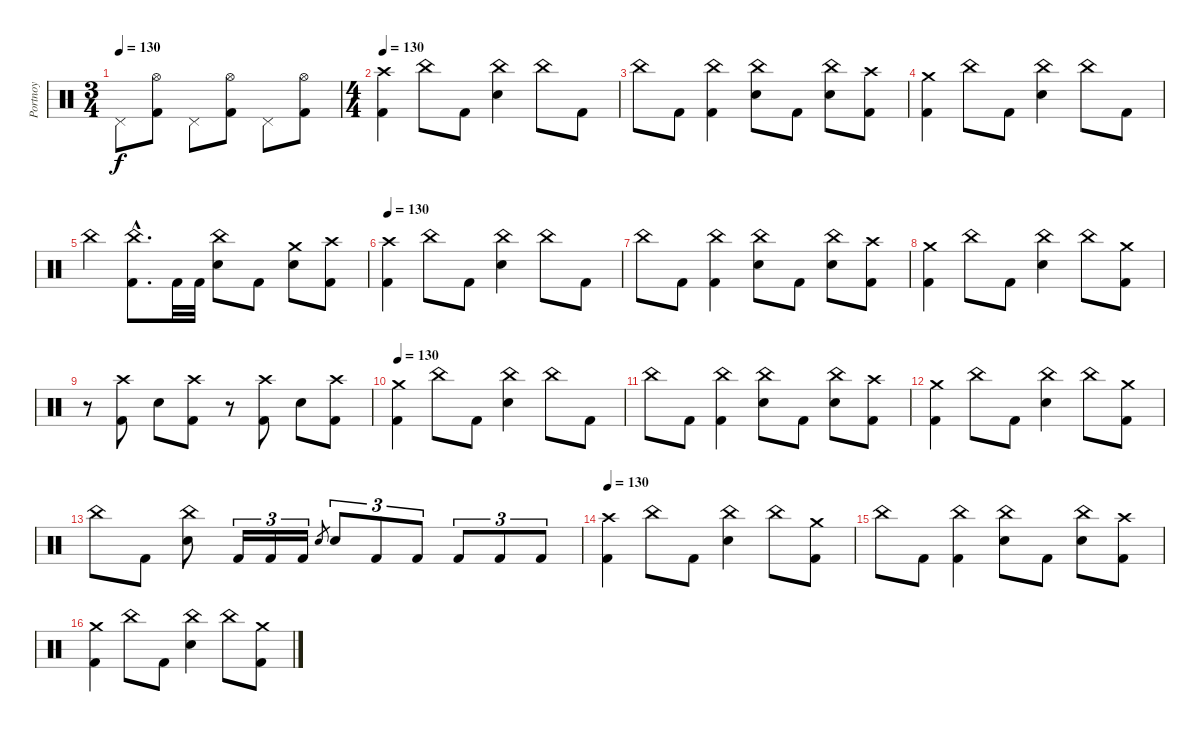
\track ("Portnoy" "Portnoy") {instrument percussion}
\staff {score}
\articulation defaults
\ts (3 4)
\tempo 130
\clef neutral
\ks c "Pedal Hi-Hat (hit)".8{dy f}
("Hi-Hat (open)" "Kick (hit) 2").8 "Pedal Hi-Hat (hit)".8 ("Hi-Hat (open)" "Kick (hit) 2").8 "Pedal Hi-Hat (hit)".8 ("Hi-Hat (open)" "Kick (hit) 2").8 |
\ts (4 4)
\tempo 130
("Crash high (hit)" "Kick (hit) 2").4 "China (hit)".8 "Kick (hit) 2".8 ("China (hit)" "Electric Snare (hit)").4 "China (hit)".8 "Kick (hit) 2".8 |
"China (hit)".8 "Kick (hit) 2".8 ("China (hit)" "Kick (hit) 2").4 ("China (hit)" "Electric Snare (hit)").8 "Kick (hit) 2".8 ("China (hit)" "Electric Snare (hit)").8 ("Crash high (hit)" "Kick (hit) 2").8 |
("Crash medium (hit)" "Kick (hit) 2").4 "China (hit)".8 "Kick (hit) 2".8 ("China (hit)" "Electric Snare (hit)").4 "China (hit)".8 "Kick (hit) 2".8 |
"China (hit)".4 ("China (hit)"{hac} "Kick (hit) 2"{hac}).8{d} "Kick (hit) 2".32 "Kick (hit) 2".32 ("China (hit)" "Electric Snare (hit)").8 "Kick (hit) 2".8 ("Crash medium (hit)" "Electric Snare (hit)").8 ("Crash high (hit)" "Kick (hit) 2").8 |
\tempo 130
("Crash high (hit)" "Kick (hit) 2").4 "China (hit)".8 "Kick (hit) 2".8 ("China (hit)" "Electric Snare (hit)").4 "China (hit)".8 "Kick (hit) 2".8 |
"China (hit)".8 "Kick (hit) 2".8 ("China (hit)" "Kick (hit) 2").4 ("China (hit)" "Electric Snare (hit)").8 "Kick (hit) 2".8 ("China (hit)" "Electric Snare (hit)").8 ("Crash high (hit)" "Kick (hit) 2").8 |
("Crash medium (hit)" "Kick (hit) 2").4 "China (hit)".8 "Kick (hit) 2".8 ("China (hit)" "Electric Snare (hit)").4 "China (hit)".8 ("Crash medium (hit)" "Kick (hit) 2").8 |
r.8 ("Crash high (hit)" "Kick (hit) 2").8 "Electric Snare (hit)".8 ("Crash high (hit)" "Kick (hit) 2").8 r.8 ("Crash high (hit)" "Kick (hit) 2").8 "Electric Snare (hit)".8 ("Crash high (hit)" "Kick (hit) 2").8 |
\tempo 130
("Crash medium (hit)" "Kick (hit) 2").4 "China (hit)".8 "Kick (hit) 2".8 ("China (hit)" "Electric Snare (hit)").4 "China (hit)".8 "Kick (hit) 2".8 |
"China (hit)".8 "Kick (hit) 2".8 ("China (hit)" "Kick (hit) 2").4 ("China (hit)" "Electric Snare (hit)").8 "Kick (hit) 2".8 ("China (hit)" "Electric Snare (hit)").8 ("Crash high (hit)" "Kick (hit) 2").8 |
("Crash medium (hit)" "Kick (hit) 2").4 "China (hit)".8 "Kick (hit) 2".8 ("China (hit)" "Electric Snare (hit)").4 "China (hit)".8 ("Crash medium (hit)" "Kick (hit) 2").8 |
"China (hit)".8 "Kick (hit) 2".8 ("China (hit)" "Electric Snare (hit)").8 "Kick (hit) 2".16{tu (3 2)} "Kick (hit) 2".16{tu (3 2)} "Kick (hit) 2".16{tu (3 2)} "Electric Snare (hit)".8{gr} "Electric Snare (hit)".8{tu (3 2)} "Kick (hit) 2".8{tu (3 2)} "Kick (hit) 2".8{tu (3 2)} "Kick (hit) 2".8{tu (3 2)} "Kick (hit) 2".8{tu (3 2)} "Kick (hit) 2".8{tu (3 2)} |
\tempo 130
("Crash high (hit)" "Kick (hit) 2").4 "China (hit)".8 "Kick (hit) 2".8 ("China (hit)" "Electric Snare (hit)").4 "China (hit)".8 ("Crash medium (hit)" "Kick (hit) 2").8 |
"China (hit)".8 "Kick (hit) 2".8 ("China (hit)" "Kick (hit) 2").4 ("China (hit)" "Electric Snare (hit)").8 "Kick (hit) 2".8 ("China (hit)" "Electric Snare (hit)").8 ("Crash high (hit)" "Kick (hit) 2").8 |
("Crash medium (hit)" "Kick (hit) 2").4 "China (hit)".8 "Kick (hit) 2".8 ("China (hit)" "Electric Snare (hit)").4 "China (hit)".8 ("Crash medium (hit)" "Kick (hit) 2").8
